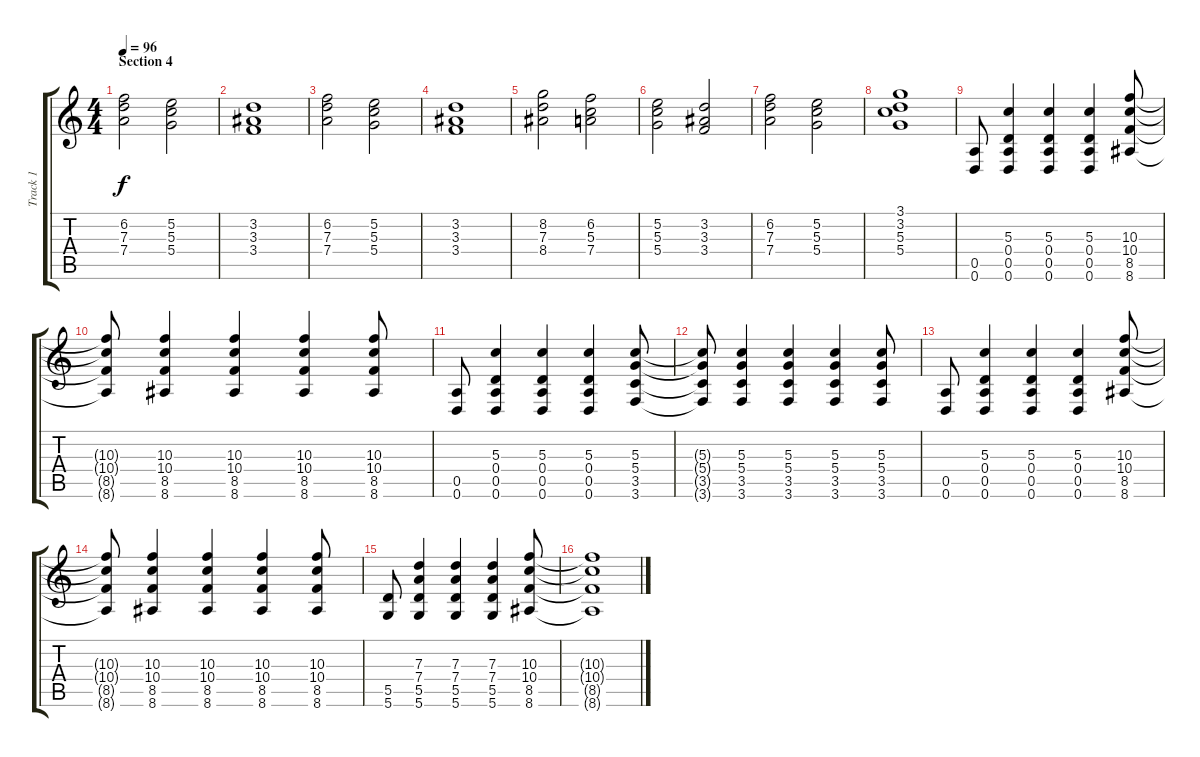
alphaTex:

\track ("Track 1" "Track 1") {instrument overdrivenguitar}
\staff {score tabs}
\tuning (E4 B3 G3 D3 A2 D2) {hide}
\ts (4 4)
\section ("" "Section 4")
\tempo 96
\clef g2
\ks c
(6.2 7.3 7.4).2{dy f} (5.2 5.3 5.4).2 |
(3.2 3.3 3.4).1 |
(6.2 7.3 7.4).2 (5.2 5.3 5.4).2 |
(3.2 3.3 3.4).1 |
(8.2 7.3 8.4).2 (6.2 5.3 7.4).2 |
(5.2 5.3 5.4).2 (3.2 3.3 3.4).2 |
(6.2 7.3 7.4).2 (5.2 5.3 5.4).2 |
(3.1 3.2 5.3 5.4).1 |
(0.5 0.6).8 (5.3 0.4 0.5 0.6).4 (5.3 0.4 0.5 0.6).4 (5.3 0.4 0.5 0.6).4 (10.3 10.4 8.5 8.6).8 |
(10.3{t} 10.4{t} 8.5{t} 8.6{t}).8 (10.3 10.4 8.5 8.6).4 (10.3 10.4 8.5 8.6).4 (10.3 10.4 8.5 8.6).4 (10.3 10.4 8.5 8.6).8 |
(0.5 0.6).8 (5.3 0.4 0.5 0.6).4 (5.3 0.4 0.5 0.6).4 (5.3 0.4 0.5 0.6).4 (5.3 5.4 3.5 3.6).8 |
(5.3{t} 5.4{t} 3.5{t} 3.6{t}).8 (5.3 5.4 3.5 3.6).4 (5.3 5.4 3.5 3.6).4 (5.3 5.4 3.5 3.6).4 (5.3 5.4 3.5 3.6).8 |
(0.5 0.6).8 (5.3 0.4 0.5 0.6).4 (5.3 0.4 0.5 0.6).4 (5.3 0.4 0.5 0.6).4 (10.3 10.4 8.5 8.6).8 |
(10.3{t} 10.4{t} 8.5{t} 8.6{t}).8 (10.3 10.4 8.5 8.6).4 (10.3 10.4 8.5 8.6).4 (10.3 10.4 8.5 8.6).4 (10.3 10.4 8.5 8.6).8 |
(5.5 5.6).8 (7.3 7.4 5.5 5.6).4 (7.3 7.4 5.5 5.6).4 (7.3 7.4 5.5 5.6).4 (10.3 10.4 8.5 8.6).8 |
(10.3{t} 10.4{t} 8.5{t} 8.6{t}).1
